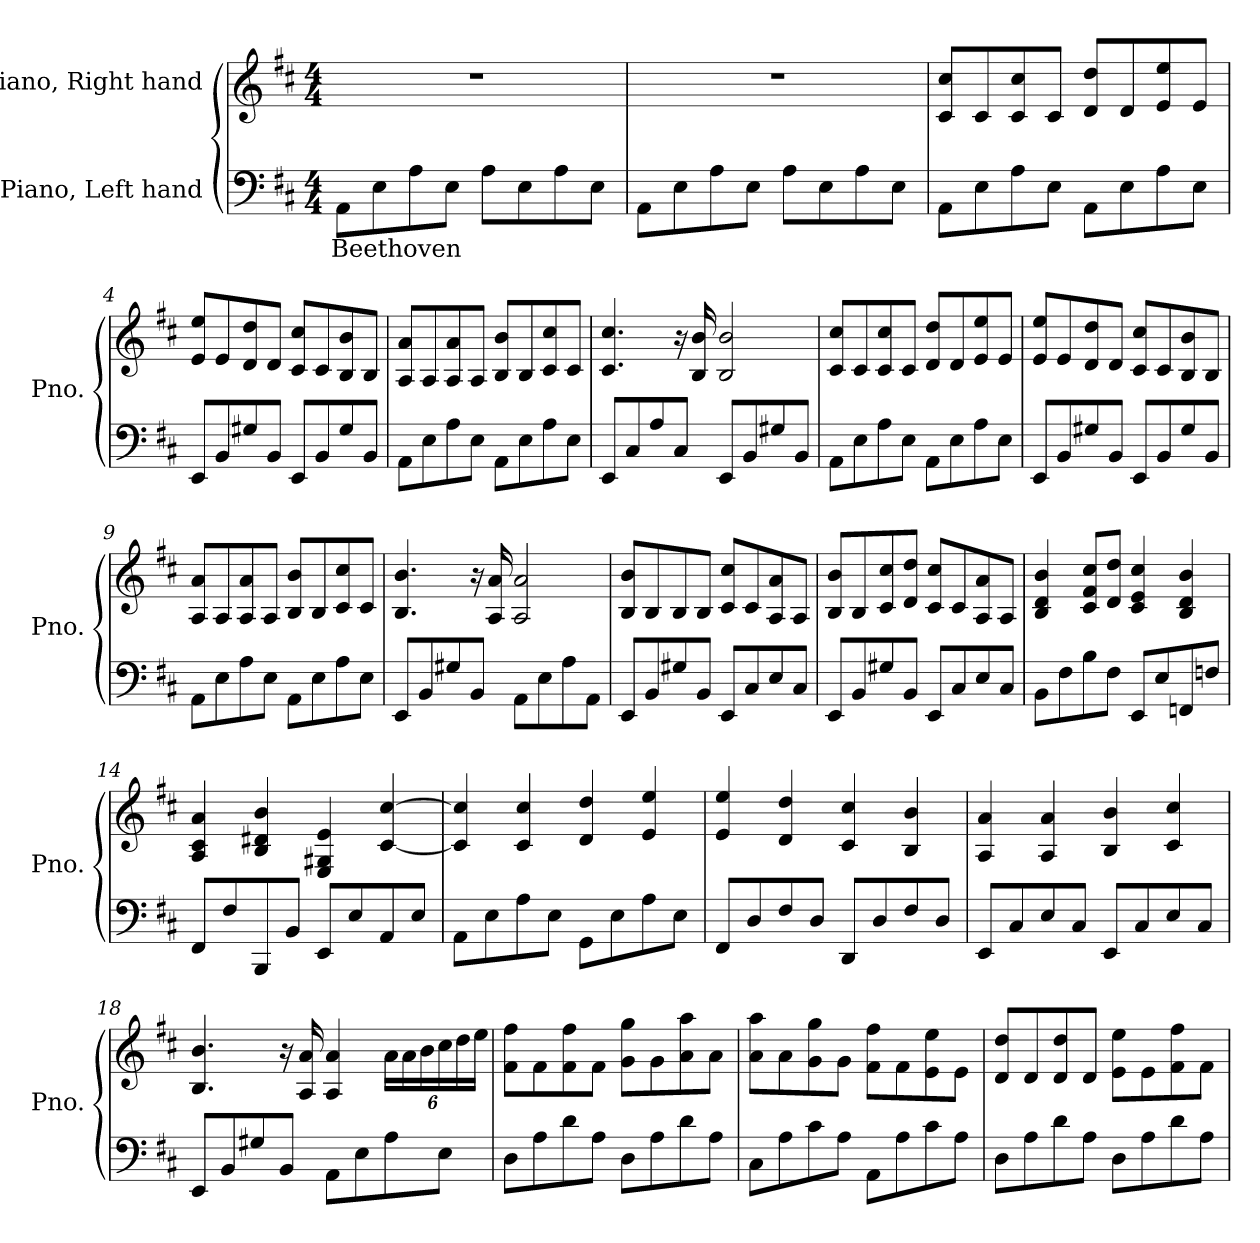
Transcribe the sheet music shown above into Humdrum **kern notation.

**kern	**text	**kern
*part2	*part2	*part1
*staff2	*staff2	*staff1
*I"Piano, Left hand	*	*I"Piano, Right hand
*I'Pno.	*	*I'Pno.
*clefF4	*	*clefG2
*k[f#c#]	*	*k[f#c#]
*M4/4	*	*M4/4
*MM88	*	*MM88
=1	=1	=1
!	!LO:LY:b	!
8AA\L	Beethoven	1r
8E\	.	.
8A\	.	.
8E\J	.	.
8A\L	.	.
8E\	.	.
8A\	.	.
8E\J	.	.
=2	=2	=2
8AA\L	.	1r
8E\	.	.
8A\	.	.
8E\J	.	.
8A\L	.	.
8E\	.	.
8A\	.	.
8E\J	.	.
=3	=3	=3
8AA\L	.	8c#/ 8cc#/L
8E\	.	8c#/
8A\	.	8c#/ 8cc#/
8E\J	.	8c#/J
8AA\L	.	8d/ 8dd/L
8E\	.	8d/
8A\	.	8e/ 8ee/
8E\J	.	8e/J
!!LO:LB:g=z
=4	=4	=4
8EE/L	.	8e/ 8ee/L
8BB/	.	8e/
8G#X/	.	8d/ 8dd/
8BB/J	.	8d/J
8EE/L	.	8c#/ 8cc#/L
8BB/	.	8c#/
8G#/	.	8B/ 8b/
8BB/J	.	8B/J
=5	=5	=5
8AA\L	.	8A/ 8a/L
8E\	.	8A/
8A\	.	8A/ 8a/
8E\J	.	8A/J
8AA\L	.	8B/ 8b/L
8E\	.	8B/
8A\	.	8c#/ 8cc#/
8E\J	.	8c#/J
=6	=6	=6
8EE/L	.	4.c#/ 4.cc#/
8C#/	.	.
8A/	.	.
8C#/J	.	16r
.	.	16B/ 16b/
8EE/L	.	2B/ 2b/
8BB/	.	.
8G#X/	.	.
8BB/J	.	.
=7	=7	=7
8AA\L	.	8c#/ 8cc#/L
8E\	.	8c#/
8A\	.	8c#/ 8cc#/
8E\J	.	8c#/J
8AA\L	.	8d/ 8dd/L
8E\	.	8d/
8A\	.	8e/ 8ee/
8E\J	.	8e/J
!!LO:LB:g=z
=8	=8	=8
8EE/L	.	8e/ 8ee/L
8BB/	.	8e/
8G#X/	.	8d/ 8dd/
8BB/J	.	8d/J
8EE/L	.	8c#/ 8cc#/L
8BB/	.	8c#/
8G#/	.	8B/ 8b/
8BB/J	.	8B/J
=9	=9	=9
8AA\L	.	8A/ 8a/L
8E\	.	8A/
8A\	.	8A/ 8a/
8E\J	.	8A/J
8AA\L	.	8B/ 8b/L
8E\	.	8B/
8A\	.	8c#/ 8cc#/
8E\J	.	8c#/J
=10	=10	=10
8EE/L	.	4.B/ 4.b/
8BB/	.	.
8G#X/	.	.
8BB/J	.	16r
.	.	16A/ 16a/
8AA\L	.	2A/ 2a/
8E\	.	.
8A\	.	.
8AA\J	.	.
!!LO:LB:g=z
=11	=11	=11
8EE/L	.	8B/ 8b/L
8BB/	.	8B/
8G#X/	.	8B/
8BB/J	.	8B/J
8EE/L	.	8c#/ 8cc#/L
8C#/	.	8c#/
8E/	.	8A/ 8a/
8C#/J	.	8A/J
=12	=12	=12
8EE/L	.	8B/ 8b/L
8BB/	.	8B/
8G#X/	.	8c#/ 8cc#/
8BB/J	.	8d/ 8dd/J
8EE/L	.	8c#/ 8cc#/L
8C#/	.	8c#/
8E/	.	8A/ 8a/
8C#/J	.	8A/J
=13	=13	=13
8BB\L	.	4B/ 4d/ 4b/
8F#\	.	.
8B\	.	8c#/ 8f#/ 8cc#/L
8F#\J	.	8d/ 8dd/J
8EE/L	.	4c#/ 4e/ 4cc#/
8E/	.	.
8FFn/	.	4B/ 4d/ 4b/
8Fn/J	.	.
=14	=14	=14
8FF#/L	.	4A/ 4c#/ 4a/
8F#/	.	.
8BBB/	.	4B/ 4d#X/ 4b/
8BB/J	.	.
8EE/L	.	4E/ 4G#X/ 4e/
8E/	.	.
8AA/	.	[4c#/ [4cc#/
8E/J	.	.
!!LO:LB:g=z
=15	=15	=15
8AA\L	.	4c#/] 4cc#/]
8E\	.	.
8A\	.	4c#/ 4cc#/
8E\J	.	.
8GG\L	.	4d/ 4dd/
8E\	.	.
8A\	.	4e/ 4ee/
8E\J	.	.
=16	=16	=16
8FF#/L	.	4e/ 4ee/
8D/	.	.
8F#/	.	4d/ 4dd/
8D/J	.	.
8DD/L	.	4c#/ 4cc#/
8D/	.	.
8F#/	.	4B/ 4b/
8D/J	.	.
=17	=17	=17
8EE/L	.	4A/ 4a/
8C#/	.	.
8E/	.	4A/ 4a/
8C#/J	.	.
8EE/L	.	4B/ 4b/
8C#/	.	.
8E/	.	4c#/ 4cc#/
8C#/J	.	.
=18	=18	=18
8EE/L	.	4.B/ 4.b/
8BB/	.	.
8G#X/	.	.
8BB/J	.	16r
.	.	16A/ 16a/
8AA\L	.	4A/ 4a/
8E\	.	.
*	*	*Xbrackettup
8A\	.	24a\LL
.	.	24a\
.	.	24b\
8E\J	.	24cc#\
.	.	24dd\
.	.	24ee\JJ
!!LO:LB:g=z
=19	=19	=19
8D\L	.	8f#\ 8ff#\L
8A\	.	8f#\
8d\	.	8f#\ 8ff#\
8A\J	.	8f#\J
8D\L	.	8g\ 8gg\L
8A\	.	8g\
8d\	.	8a\ 8aa\
8A\J	.	8a\J
=20	=20	=20
8C#\L	.	8a\ 8aa\L
8A\	.	8a\
8c#\	.	8g\ 8gg\
8A\J	.	8g\J
8AA\L	.	8f#\ 8ff#\L
8A\	.	8f#\
8c#\	.	8e\ 8ee\
8A\J	.	8e\J
=21	=21	=21
8D\L	.	8d/ 8dd/L
8A\	.	8d/
8d\	.	8d/ 8dd/
8A\J	.	8d/J
8D\L	.	8e\ 8ee\L
8A\	.	8e\
8d\	.	8f#\ 8ff#\
8A\J	.	8f#\J
=	=	=
*-	*-	*-
